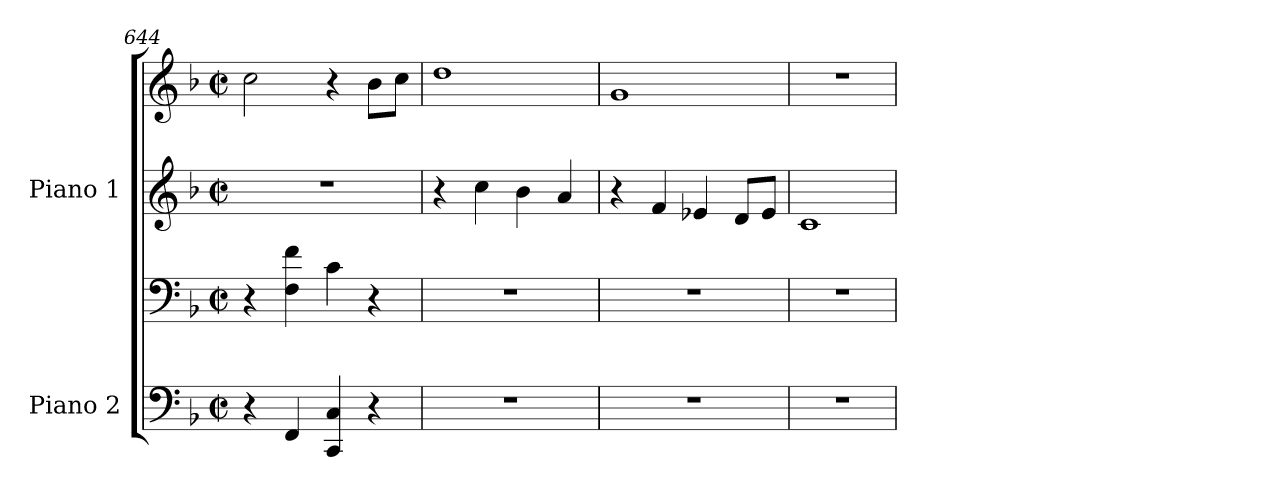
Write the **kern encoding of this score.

**kern	**kern	**kern	**kern
*part2	*part2	*part1	*part1
*staff4	*staff3	*staff2	*staff1
*I"Piano 2	*	*I"Piano 1	*
*I'Pno. 2	*	*I'Pno. 1	*
*clefF4	*clefF4	*clefG2	*clefG2
*k[b-]	*k[b-]	*k[b-]	*k[b-]
*M2/2	*M2/2	*M2/2	*M2/2
*met(c|)	*met(c|)	*met(c|)	*met(c|)
=644	=644	=644	=644
4r	4r	1r	2cc\
4FF/	4F\ 4f\	.	.
4CC/ 4C/	4c\	.	4r
4r	4r	.	8b-\L
.	.	.	8cc\J
!!LO:LB:g=z
=645	=645	=645	=645
1r	1r	4r	1dd
.	.	4cc\	.
.	.	4b-\	.
.	.	4a/	.
=646	=646	=646	=646
1r	1r	4r	1g
.	.	4f/	.
.	.	4e-X/	.
.	.	8d/L	.
.	.	8e-/J	.
=647	=647	=647	=647
1r	1r	1c	1r
=	=	=	=
*-	*-	*-	*-
